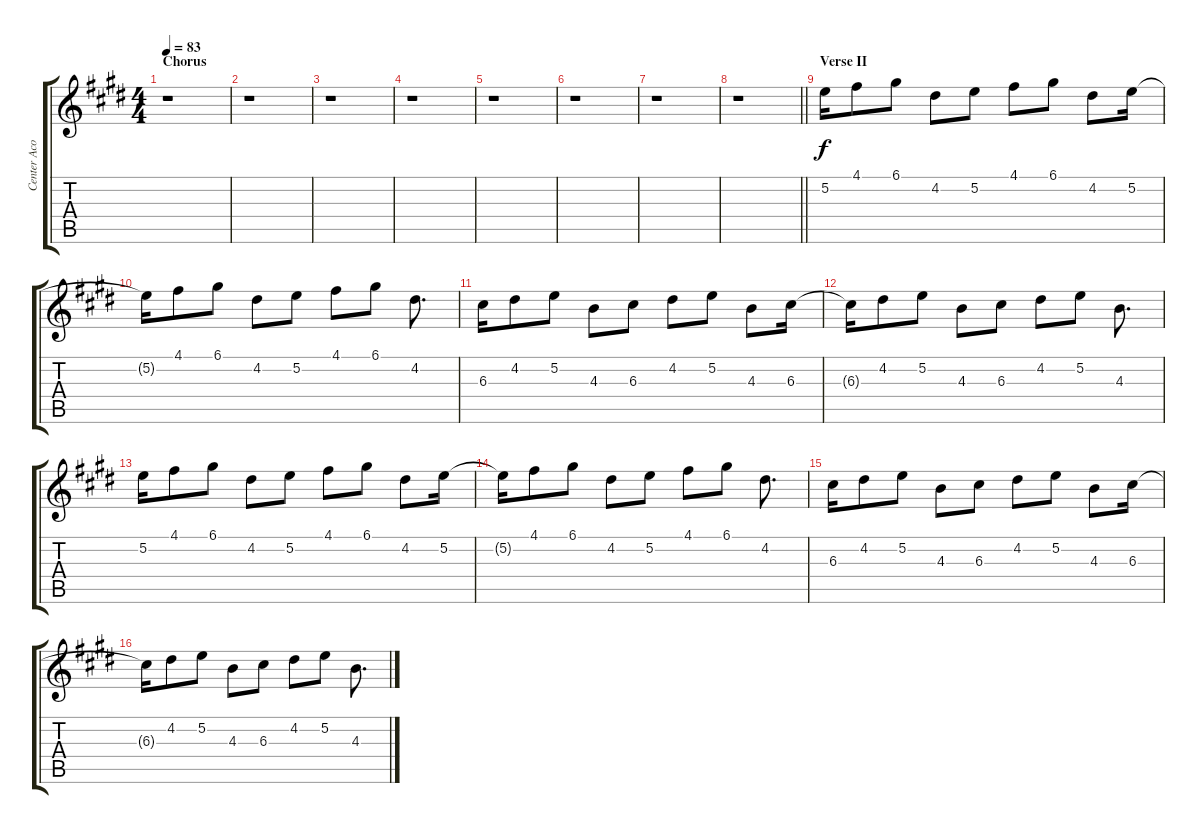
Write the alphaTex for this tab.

\track ("Center Acoustic Guitar" "Center Aco") {instrument acousticguitarsteel}
\staff {score tabs}
\tuning (D4 B3 G3 D3 G2 D2) {hide}
\ts (4 4)
\section ("" "Chorus")
\tempo 83
\clef g2
\ks e
r.1{dy f} |
r.1 |
r.1 |
r.1 |
r.1 |
r.1 |
r.1 |
\barLineRight lightlight
r.1 |
\section ("" "Verse II")
5.2.16 4.1.8 6.1.8 4.2.8 5.2.8 4.1.8 6.1.8 4.2.8 5.2.16 |
5.2{t}.16 4.1.8 6.1.8 4.2.8 5.2.8 4.1.8 6.1.8 4.2.8{d} |
6.3.16 4.2.8 5.2.8 4.3.8 6.3.8 4.2.8 5.2.8 4.3.8 6.3.16 |
6.3{t}.16 4.2.8 5.2.8 4.3.8 6.3.8 4.2.8 5.2.8 4.3.8{d} |
5.2.16 4.1.8 6.1.8 4.2.8 5.2.8 4.1.8 6.1.8 4.2.8 5.2.16 |
5.2{t}.16 4.1.8 6.1.8 4.2.8 5.2.8 4.1.8 6.1.8 4.2.8{d} |
6.3.16 4.2.8 5.2.8 4.3.8 6.3.8 4.2.8 5.2.8 4.3.8 6.3.16 |
6.3{t}.16 4.2.8 5.2.8 4.3.8 6.3.8 4.2.8 5.2.8 4.3.8{d}
